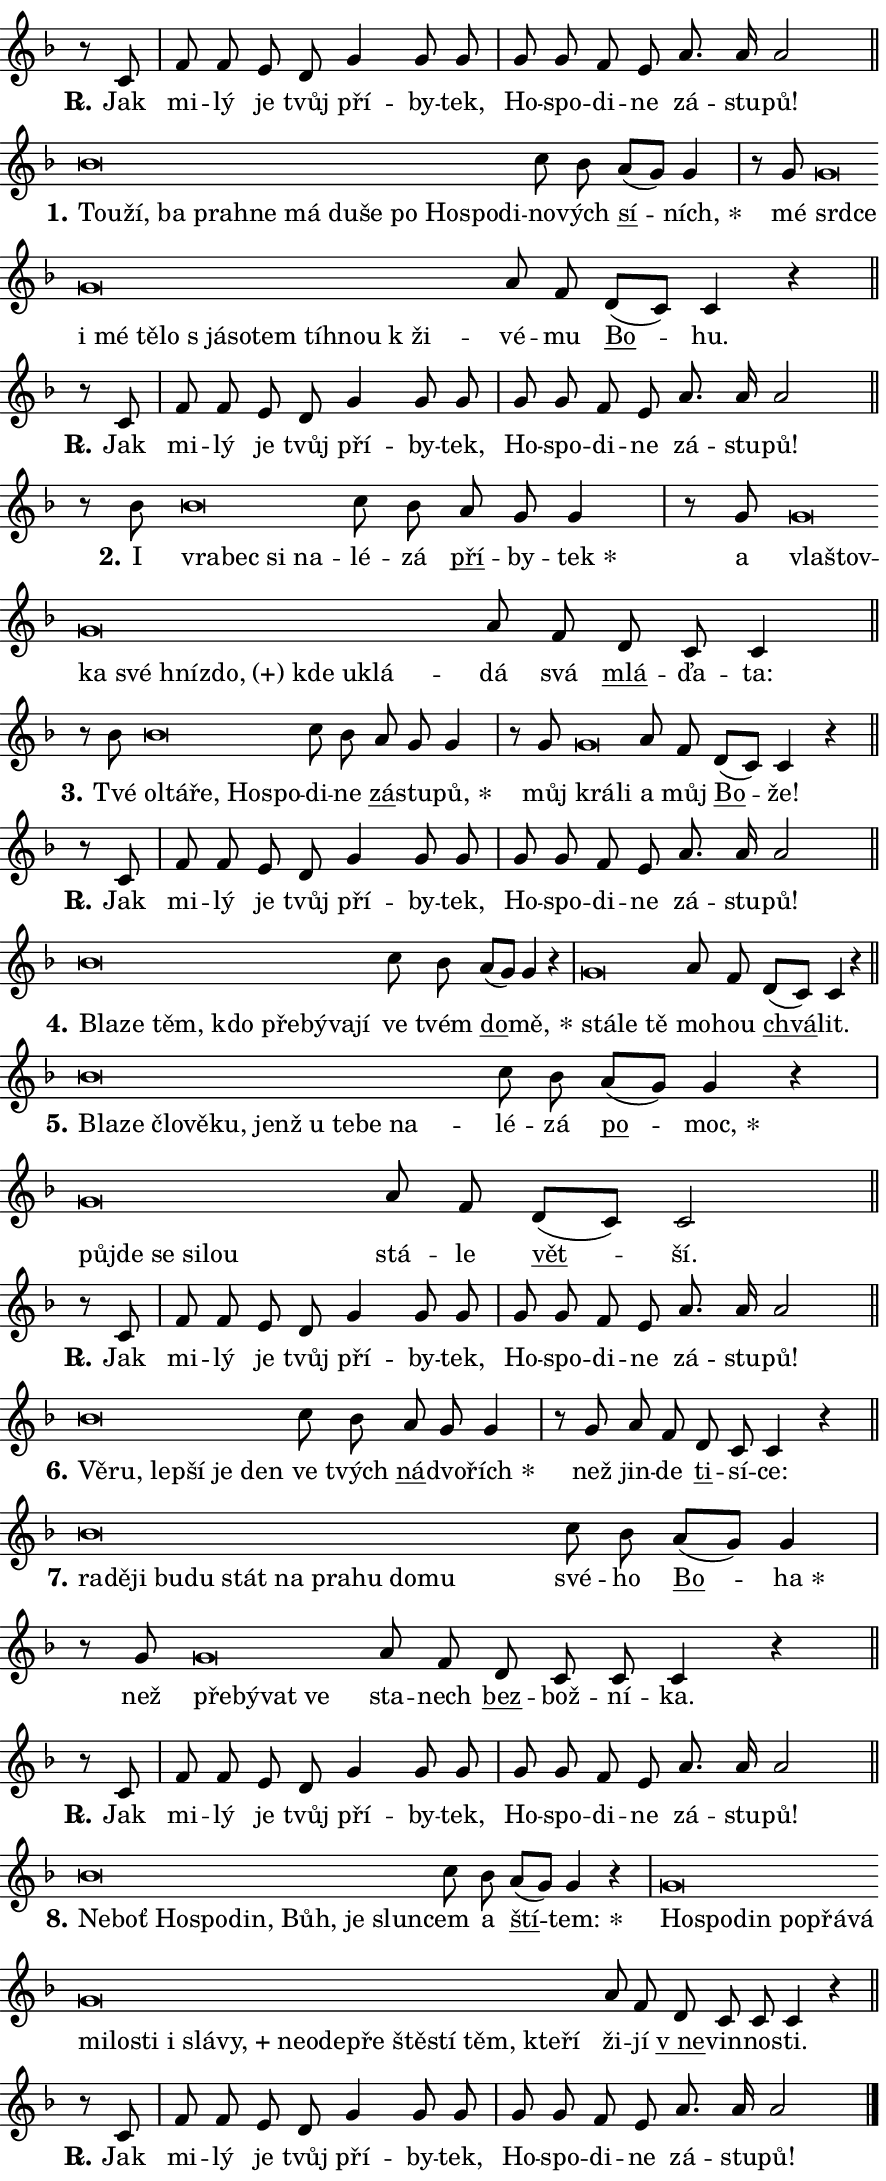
\version "2.24.0"
\header { tagline = "" }
\paper {
  indent = 0\cm
  top-margin = 0\cm
  right-margin = 0.13\cm % to fit lyric hyphens
  bottom-margin = 0\cm
  left-margin = 0\cm
  paper-width = 15\cm
  page-breaking = #ly:one-page-breaking
  system-system-spacing.basic-distance = #11
  score-system-spacing.basic-distance = #11
  ragged-last = ##f
}


%% Author: Thomas Morley
%% https://lists.gnu.org/archive/html/lilypond-user/2020-05/msg00002.html
#(define (line-position grob)
"Returns position of @var[grob} in current system:
   @code{'start}, if at first time-step
   @code{'end}, if at last time-step
   @code{'middle} otherwise
"
  (let* ((col (ly:item-get-column grob))
         (ln (ly:grob-object col 'left-neighbor))
         (rn (ly:grob-object col 'right-neighbor))
         (col-to-check-left (if (ly:grob? ln) ln col))
         (col-to-check-right (if (ly:grob? rn) rn col))
         (break-dir-left
           (and
             (ly:grob-property col-to-check-left 'non-musical #f)
             (ly:item-break-dir col-to-check-left)))
         (break-dir-right
           (and
             (ly:grob-property col-to-check-right 'non-musical #f)
             (ly:item-break-dir col-to-check-right))))
        (cond ((eqv? 1 break-dir-left) 'start)
              ((eqv? -1 break-dir-right) 'end)
              (else 'middle))))

#(define (tranparent-at-line-position vctor)
  (lambda (grob)
  "Relying on @code{line-position} select the relevant enry from @var{vctor}.
Used to determine transparency,"
    (case (line-position grob)
      ((end) (not (vector-ref vctor 0)))
      ((middle) (not (vector-ref vctor 1)))
      ((start) (not (vector-ref vctor 2))))))

noteHeadBreakVisibility =
#(define-music-function (break-visibility)(vector?)
"Makes @code{NoteHead}s transparent relying on @var{break-visibility}"
#{
  \override NoteHead.transparent =
    #(tranparent-at-line-position break-visibility)
#})

#(define delete-ledgers-for-transparent-note-heads
  (lambda (grob)
    "Reads whether a @code{NoteHead} is transparent.
If so this @code{NoteHead} is removed from @code{'note-heads} from
@var{grob}, which is supposed to be @code{LedgerLineSpanner}.
As a result ledgers are not printed for this @code{NoteHead}"
    (let* ((nhds-array (ly:grob-object grob 'note-heads))
           (nhds-list
             (if (ly:grob-array? nhds-array)
                 (ly:grob-array->list nhds-array)
                 '()))
           ;; Relies on the transparent-property being done before
           ;; Staff.LedgerLineSpanner.after-line-breaking is executed.
           ;; This is fragile ...
           (to-keep
             (remove
               (lambda (nhd)
                 (ly:grob-property nhd 'transparent #f))
               nhds-list)))
      ;; TODO find a better method to iterate over grob-arrays, similiar
      ;; to filter/remove etc for lists
      ;; For now rebuilt from scratch
      (set! (ly:grob-object grob 'note-heads)  '())
      (for-each
        (lambda (nhd)
          (ly:pointer-group-interface::add-grob grob 'note-heads nhd))
        to-keep))))

squashNotes = {
  \override NoteHead.X-extent = #'(-0.2 . 0.2)
  \override NoteHead.Y-extent = #'(-0.75 . 0)
  \override NoteHead.stencil =
    #(lambda (grob)
       (let ((pos (ly:grob-property grob 'staff-position)))
         (begin
           (if (< pos -7) (display "ERROR: Lower brevis then expected\n") (display ""))
           (if (<= pos -6) ly:text-interface::print ly:note-head::print))))
}
unSquashNotes = {
  \revert NoteHead.X-extent
  \revert NoteHead.Y-extent
  \revert NoteHead.stencil
}

hideNotes = \noteHeadBreakVisibility #begin-of-line-visible
unHideNotes = \noteHeadBreakVisibility #all-visible

% work-around for resetting accidentals
% https://lilypond.org/doc/v2.23/Documentation/notation/displaying-rhythms#unmetered-music
cadenzaMeasure = {
  \cadenzaOff
  \partial 1024 s1024
  \cadenzaOn
}

#(define-markup-command (accent layout props text) (markup?)
  "Underline accented syllable"
  (interpret-markup layout props
    #{\markup \override #'(offset . 4.3) \underline { #text }#}))

responsum = \markup \concat {
  "R" \hspace #-1.05 \path #0.1 #'((moveto 0 0.07) (lineto 0.9 0.8)) \hspace #0.05 "."
}

spaceSize = #0.6828661417322834 % exact space size for TeX Gyre Schola

\layout {
  \context {
    \Staff
    \remove "Time_signature_engraver"
    \override LedgerLineSpanner.after-line-breaking = #delete-ledgers-for-transparent-note-heads
  }
  \context {
    \Lyrics {
      \override LyricSpace.minimum-distance = \spaceSize
      \override LyricText.font-name = #"TeX Gyre Schola"
      \override LyricText.font-size = 1
      \override StanzaNumber.font-name = #"TeX Gyre Schola Bold"
      \override StanzaNumber.font-size = 1
    }
  }
  \context {
    \Score 
    \override NoteHead.text =
      #(lambda (grob) 
        (let ((pos (ly:grob-property grob 'staff-position)))
          #{\markup {
            \combine
              \halign #-0.55 \raise #(if (= pos -6) 0 0.5) \override #'(thickness . 2) \draw-line #'(3.2 . 0)
              \musicglyph "noteheads.sM1"
          }#}))
  }
}

% magnetic-lyrics.ily
%
%   written by
%     Jean Abou Samra <jean@abou-samra.fr>
%     Werner Lemberg <wl@gnu.org>
%
%   adapted by
%     Jiri Hon <jiri.hon@gmail.com>
%
% Version 2022-Apr-15

% https://www.mail-archive.com/lilypond-user@gnu.org/msg149350.html

#(define (Left_hyphen_pointer_engraver context)
   "Collect syllable-hyphen-syllable occurrences in lyrics and store
them in properties.  This engraver only looks to the left.  For
example, if the lyrics input is @code{foo -- bar}, it does the
following.

@itemize @bullet
@item
Set the @code{text} property of the @code{LyricHyphen} grob between
@q{foo} and @q{bar} to @code{foo}.

@item
Set the @code{left-hyphen} property of the @code{LyricText} grob with
text @q{foo} to the @code{LyricHyphen} grob between @q{foo} and
@q{bar}.
@end itemize

Use this auxiliary engraver in combination with the
@code{lyric-@/text::@/apply-@/magnetic-@/offset!} hook."
   (let ((hyphen #f)
         (text #f))
     (make-engraver
      (acknowledgers
       ((lyric-syllable-interface engraver grob source-engraver)
        (set! text grob)))
      (end-acknowledgers
       ((lyric-hyphen-interface engraver grob source-engraver)
        ;(when (not (grob::has-interface grob 'lyric-space-interface))
          (set! hyphen grob)));)
      ((stop-translation-timestep engraver)
       (when (and text hyphen)
         (ly:grob-set-object! text 'left-hyphen hyphen))
       (set! text #f)
       (set! hyphen #f)))))

#(define (lyric-text::apply-magnetic-offset! grob)
   "If the space between two syllables is less than the value in
property @code{LyricText@/.details@/.squash-threshold}, move the right
syllable to the left so that it gets concatenated with the left
syllable.

Use this function as a hook for
@code{LyricText@/.after-@/line-@/breaking} if the
@code{Left_@/hyphen_@/pointer_@/engraver} is active."
   (let ((hyphen (ly:grob-object grob 'left-hyphen #f)))
     (when hyphen
       (let ((left-text (ly:spanner-bound hyphen LEFT)))
         (when (grob::has-interface left-text 'lyric-syllable-interface)
           (let* ((common (ly:grob-common-refpoint grob left-text X))
                  (this-x-ext (ly:grob-extent grob common X))
                  (left-x-ext
                   (begin
                     ;; Trigger magnetism for left-text.
                     (ly:grob-property left-text 'after-line-breaking)
                     (ly:grob-extent left-text common X)))
                  ;; `delta` is the gap width between two syllables.
                  (delta (- (interval-start this-x-ext)
                            (interval-end left-x-ext)))
                  (details (ly:grob-property grob 'details))
                  (threshold (assoc-get 'squash-threshold details 0.2)))
             (when (< delta threshold)
               (let* (;; We have to manipulate the input text so that
                      ;; ligatures crossing syllable boundaries are not
                      ;; disabled.  For languages based on the Latin
                      ;; script this is essentially a beautification.
                      ;; However, for non-Western scripts it can be a
                      ;; necessity.
                      (lt (ly:grob-property left-text 'text))
                      (rt (ly:grob-property grob 'text))
                      (is-space (grob::has-interface hyphen 'lyric-space-interface))
                      (space (if is-space " " ""))
                      (extra-delta (if is-space spaceSize 0))
                      ;; Append new syllable.
                      (ltrt-space (if (and (string? lt) (string? rt))
                                (string-append lt space rt)
                                (make-concat-markup (list lt space rt))))
                      ;; Right-align `ltrt` to the right side.
                      (ltrt-space-markup (grob-interpret-markup
                               grob
                               (make-translate-markup
                                (cons (interval-length this-x-ext) 0)
                                (make-right-align-markup ltrt-space)))))
                 (begin
                   ;; Don't print `left-text`.
                   (ly:grob-set-property! left-text 'stencil #f)
                   ;; Set text and stencil (which holds all collected
                   ;; syllables so far) and shift it to the left.
                   (ly:grob-set-property! grob 'text ltrt-space)
                   (ly:grob-set-property! grob 'stencil ltrt-space-markup)
                   (ly:grob-translate-axis! grob (- (- delta extra-delta)) X))))))))))


#(define (lyric-hyphen::displace-bounds-first grob)
   ;; Make very sure this callback isn't triggered too early.
   (let ((left (ly:spanner-bound grob LEFT))
         (right (ly:spanner-bound grob RIGHT)))
     (ly:grob-property left 'after-line-breaking)
     (ly:grob-property right 'after-line-breaking)
     (ly:lyric-hyphen::print grob)))

squashThreshold = #0.4

\layout {
  \context {
    \Lyrics
    \consists #Left_hyphen_pointer_engraver
    \override LyricText.after-line-breaking =
      #lyric-text::apply-magnetic-offset!
    \override LyricHyphen.stencil = #lyric-hyphen::displace-bounds-first
    \override LyricText.details.squash-threshold = \squashThreshold
    \override LyricHyphen.minimum-distance = 0
    \override LyricHyphen.minimum-length = \squashThreshold
  }
}

squashText = \override LyricText.details.squash-threshold = 9999
unSquashText = \override LyricText.details.squash-threshold = \squashThreshold

leftText = \override LyricText.self-alignment-X = #LEFT
unLeftText = \revert LyricText.self-alignment-X

starOffset = #(lambda (grob) 
                (let ((x_offset (ly:self-alignment-interface::aligned-on-x-parent grob)))
                  (if (= x_offset 0) 0 (+ x_offset 1.2))))

star = #(define-music-function (syllable)(string?)
"Append star separator at the end of a syllable"
#{
  \once \override LyricText.X-offset = #starOffset
  \lyricmode { \markup {
    #syllable
    \override #'((font-name . "TeX Gyre Schola Bold")) \hspace #0.2 \lower #0.65 \larger "*"
  } }
#})

starAccent = #(define-music-function (syllable)(string?)
"Append star separator at the end of a syllable and make accent"
#{
  \once \override LyricText.X-offset = #starOffset
  \lyricmode { \markup {
    \accent #syllable
    \override #'((font-name . "TeX Gyre Schola Bold")) \hspace #0.2 \lower #0.65 \larger "*"
  } }
#})

breath = #(define-music-function (syllable)(string?)
"Append breathing indicator at the end of a syllable"
#{
  \lyricmode { \markup { #syllable "+" } }
#})

optionalBreath = #(define-music-function (syllable)(string?)
"Append optional breathing indicator at the end of a syllable"
#{
  \lyricmode { \markup { #syllable "(+)" } }
#})


\score {
    <<
        \new Voice = "melody" { \cadenzaOn \key f \major \relative { r8 c' \cadenzaMeasure \bar "|" f f e d \bar "" g4 g8 g \cadenzaMeasure \bar "|" g g f e \bar "" a8. a16 a2 \cadenzaMeasure \bar "||" \break } }
        \new Lyrics \lyricsto "melody" { \lyricmode { \set stanza = \responsum
Jak mi -- lý je tvůj pří -- by -- tek, Ho -- spo -- di -- ne zá -- stu -- pů! } }
    >>
    \layout {}
}

\score {
    <<
        \new Voice = "melody" { \cadenzaOn \key f \major \relative { \squashNotes bes'\breve*1/16 \hideNotes \breve*1/16 \bar "" \breve*1/16 \bar "" \breve*1/16 \bar "" \breve*1/16 \bar "" \breve*1/16 \bar "" \breve*1/16 \bar "" \breve*1/16 \bar "" \breve*1/16 \bar "" \breve*1/16 \bar "" \breve*1/16 \breve*1/16 \bar "" \unHideNotes \unSquashNotes c8 bes \bar "" a[( g)] g4 \cadenzaMeasure \bar "|" r8 g8 \squashNotes g\breve*1/16 \hideNotes \breve*1/16 \bar "" \breve*1/16 \bar "" \breve*1/16 \bar "" \breve*1/16 \bar "" \breve*1/16 \bar "" \breve*1/16 \bar "" \breve*1/16 \bar "" \breve*1/16 \bar "" \breve*1/16 \bar "" \breve*1/16 \breve*1/16 \bar "" \unHideNotes \unSquashNotes a8 f \bar "" d[( c)] c4 r \cadenzaMeasure \bar "||" \break } }
        \new Lyrics \lyricsto "melody" { \lyricmode { \set stanza = "1."
\leftText Tou -- \squashText ží, ba pra -- hne má du -- še po Ho -- spo -- di -- \unLeftText \unSquashText no -- vých \markup \accent sí -- \star ních, mé \leftText srd -- \squashText ce i mé tě -- lo "s já" -- so -- tem tíh -- nou "k ži" -- \unLeftText \unSquashText vé -- mu \markup \accent Bo -- hu. } }
    >>
    \layout {}
}

\score {
    <<
        \new Voice = "melody" { \cadenzaOn \key f \major \relative { r8 c' \cadenzaMeasure \bar "|" f f e d \bar "" g4 g8 g \cadenzaMeasure \bar "|" g g f e \bar "" a8. a16 a2 \cadenzaMeasure \bar "||" \break } }
        \new Lyrics \lyricsto "melody" { \lyricmode { \set stanza = \responsum
Jak mi -- lý je tvůj pří -- by -- tek, Ho -- spo -- di -- ne zá -- stu -- pů! } }
    >>
    \layout {}
}

\score {
    <<
        \new Voice = "melody" { \cadenzaOn \key f \major \relative { r8 bes'8 \squashNotes bes\breve*1/16 \hideNotes \breve*1/16 \bar "" \breve*1/16 \breve*1/16 \bar "" \unHideNotes \unSquashNotes c8 bes \bar "" a g g4 \cadenzaMeasure \bar "|" r8 g8 \squashNotes g\breve*1/16 \hideNotes \breve*1/16 \bar "" \breve*1/16 \bar "" \breve*1/16 \bar "" \breve*1/16 \bar "" \breve*1/16 \bar "" \breve*1/16 \bar "" \breve*1/16 \breve*1/16 \bar "" \unHideNotes \unSquashNotes a8 f \bar "" d c c4 \cadenzaMeasure \bar "||" \break } }
        \new Lyrics \lyricsto "melody" { \lyricmode { \set stanza = "2."
I \leftText vra -- \squashText bec si na -- \unLeftText \unSquashText lé -- zá \markup \accent pří -- by -- \star tek a \leftText vla -- \squashText štov -- ka své hníz -- \optionalBreath do, kde u -- klá -- \unLeftText \unSquashText dá svá \markup \accent mlá -- ďa -- ta: } }
    >>
    \layout {}
}

\score {
    <<
        \new Voice = "melody" { \cadenzaOn \key f \major \relative { r8 bes'8 \squashNotes bes\breve*1/16 \hideNotes \breve*1/16 \bar "" \breve*1/16 \bar "" \breve*1/16 \breve*1/16 \bar "" \unHideNotes \unSquashNotes c8 bes \bar "" a g g4 \cadenzaMeasure \bar "|" r8 g8 \squashNotes g\breve*1/16 \hideNotes \breve*1/16 \bar "" \unHideNotes \unSquashNotes a8 f \bar "" d[( c)] c4 r \cadenzaMeasure \bar "||" \break } }
        \new Lyrics \lyricsto "melody" { \lyricmode { \set stanza = "3."
Tvé \leftText ol -- \squashText tá -- ře, Ho -- spo -- \unLeftText \unSquashText di -- ne \markup \accent zá -- stu -- \star pů, můj \leftText krá -- \squashText li \unLeftText \unSquashText a můj \markup \accent Bo -- že! } }
    >>
    \layout {}
}

\score {
    <<
        \new Voice = "melody" { \cadenzaOn \key f \major \relative { r8 c' \cadenzaMeasure \bar "|" f f e d \bar "" g4 g8 g \cadenzaMeasure \bar "|" g g f e \bar "" a8. a16 a2 \cadenzaMeasure \bar "||" \break } }
        \new Lyrics \lyricsto "melody" { \lyricmode { \set stanza = \responsum
Jak mi -- lý je tvůj pří -- by -- tek, Ho -- spo -- di -- ne zá -- stu -- pů! } }
    >>
    \layout {}
}

\score {
    <<
        \new Voice = "melody" { \cadenzaOn \key f \major \relative { \squashNotes bes'\breve*1/16 \hideNotes \breve*1/16 \bar "" \breve*1/16 \bar "" \breve*1/16 \bar "" \breve*1/16 \bar "" \breve*1/16 \bar "" \breve*1/16 \breve*1/16 \bar "" \unHideNotes \unSquashNotes c8 bes \bar "" a[( g)] g4 r \cadenzaMeasure \bar "|" \squashNotes g\breve*1/16 \hideNotes \breve*1/16 \breve*1/16 \bar "" \unHideNotes \unSquashNotes a8 f \bar "" d[( c)] c4 r \cadenzaMeasure \bar "||" \break } }
        \new Lyrics \lyricsto "melody" { \lyricmode { \set stanza = "4."
\leftText Bla -- \squashText ze těm, kdo pře -- bý -- va -- jí \unLeftText \unSquashText ve tvém \markup \accent do -- \star mě, \leftText stá -- \squashText le tě \unLeftText \unSquashText mo -- hou \markup \accent chvá -- lit. } }
    >>
    \layout {}
}

\score {
    <<
        \new Voice = "melody" { \cadenzaOn \key f \major \relative { \squashNotes bes'\breve*1/16 \hideNotes \breve*1/16 \bar "" \breve*1/16 \bar "" \breve*1/16 \bar "" \breve*1/16 \bar "" \breve*1/16 \bar "" \breve*1/16 \bar "" \breve*1/16 \bar "" \breve*1/16 \breve*1/16 \bar "" \unHideNotes \unSquashNotes c8 bes \bar "" a[( g)] g4 r \cadenzaMeasure \bar "|" \squashNotes g\breve*1/16 \hideNotes \breve*1/16 \bar "" \breve*1/16 \bar "" \breve*1/16 \breve*1/16 \bar "" \unHideNotes \unSquashNotes a8 f \bar "" d[( c)] c2 \cadenzaMeasure \bar "||" \break } }
        \new Lyrics \lyricsto "melody" { \lyricmode { \set stanza = "5."
\leftText Bla -- \squashText ze člo -- vě -- ku, jenž u te -- be na -- \unLeftText \unSquashText lé -- zá \markup \accent po -- \star moc, \leftText půj -- \squashText de se si -- lou \unLeftText \unSquashText stá -- le \markup \accent vět -- ší. } }
    >>
    \layout {}
}

\score {
    <<
        \new Voice = "melody" { \cadenzaOn \key f \major \relative { r8 c' \cadenzaMeasure \bar "|" f f e d \bar "" g4 g8 g \cadenzaMeasure \bar "|" g g f e \bar "" a8. a16 a2 \cadenzaMeasure \bar "||" \break } }
        \new Lyrics \lyricsto "melody" { \lyricmode { \set stanza = \responsum
Jak mi -- lý je tvůj pří -- by -- tek, Ho -- spo -- di -- ne zá -- stu -- pů! } }
    >>
    \layout {}
}

\score {
    <<
        \new Voice = "melody" { \cadenzaOn \key f \major \relative { \squashNotes bes'\breve*1/16 \hideNotes \breve*1/16 \bar "" \breve*1/16 \bar "" \breve*1/16 \bar "" \breve*1/16 \breve*1/16 \bar "" \unHideNotes \unSquashNotes c8 bes \bar "" a g g4 \cadenzaMeasure \bar "|" r8 g8 a8 f \bar "" d c c4 r \cadenzaMeasure \bar "||" \break } }
        \new Lyrics \lyricsto "melody" { \lyricmode { \set stanza = "6."
\leftText Vě -- \squashText ru, lep -- ší je den \unLeftText \unSquashText ve tvých \markup \accent ná -- dvo -- \star řích než jin -- de \markup \accent ti -- sí -- ce: } }
    >>
    \layout {}
}

\score {
    <<
        \new Voice = "melody" { \cadenzaOn \key f \major \relative { \squashNotes bes'\breve*1/16 \hideNotes \breve*1/16 \bar "" \breve*1/16 \bar "" \breve*1/16 \bar "" \breve*1/16 \bar "" \breve*1/16 \bar "" \breve*1/16 \bar "" \breve*1/16 \bar "" \breve*1/16 \bar "" \breve*1/16 \breve*1/16 \bar "" \unHideNotes \unSquashNotes c8 bes \bar "" a[( g)] g4 \cadenzaMeasure \bar "|" r8 g8 \squashNotes g\breve*1/16 \hideNotes \breve*1/16 \bar "" \breve*1/16 \breve*1/16 \bar "" \unHideNotes \unSquashNotes a8 f \bar "" d c c c4 r \cadenzaMeasure \bar "||" \break } }
        \new Lyrics \lyricsto "melody" { \lyricmode { \set stanza = "7."
\leftText ra -- \squashText dě -- ji bu -- du stát na pra -- hu do -- mu \unLeftText \unSquashText své -- ho \markup \accent Bo -- \star ha než \leftText pře -- \squashText bý -- vat ve \unLeftText \unSquashText sta -- nech \markup \accent bez -- bož -- ní -- ka. } }
    >>
    \layout {}
}

\score {
    <<
        \new Voice = "melody" { \cadenzaOn \key f \major \relative { r8 c' \cadenzaMeasure \bar "|" f f e d \bar "" g4 g8 g \cadenzaMeasure \bar "|" g g f e \bar "" a8. a16 a2 \cadenzaMeasure \bar "||" \break } }
        \new Lyrics \lyricsto "melody" { \lyricmode { \set stanza = \responsum
Jak mi -- lý je tvůj pří -- by -- tek, Ho -- spo -- di -- ne zá -- stu -- pů! } }
    >>
    \layout {}
}

\score {
    <<
        \new Voice = "melody" { \cadenzaOn \key f \major \relative { \squashNotes bes'\breve*1/16 \hideNotes \breve*1/16 \bar "" \breve*1/16 \bar "" \breve*1/16 \bar "" \breve*1/16 \bar "" \breve*1/16 \bar "" \breve*1/16 \breve*1/16 \bar "" \unHideNotes \unSquashNotes c8 bes \bar "" a[( g)] g4 r \cadenzaMeasure \bar "|" \squashNotes g\breve*1/16 \hideNotes \breve*1/16 \bar "" \breve*1/16 \bar "" \breve*1/16 \bar "" \breve*1/16 \bar "" \breve*1/16 \bar "" \breve*1/16 \bar "" \breve*1/16 \bar "" \breve*1/16 \bar "" \breve*1/16 \bar "" \breve*1/16 \bar "" \breve*1/16 \bar "" \breve*1/16 \bar "" \breve*1/16 \bar "" \breve*1/16 \bar "" \breve*1/16 \bar "" \breve*1/16 \bar "" \breve*1/16 \bar "" \breve*1/16 \bar "" \breve*1/16 \breve*1/16 \bar "" \unHideNotes \unSquashNotes a8 f \bar "" d c c c4 r \cadenzaMeasure \bar "||" \break } }
        \new Lyrics \lyricsto "melody" { \lyricmode { \set stanza = "8."
\leftText Ne -- \squashText boť Ho -- spo -- din, Bůh, je slun -- \unLeftText \unSquashText cem a \markup \accent ští -- \star tem: \leftText Ho -- \squashText spo -- din po -- přá -- vá mi -- lo -- sti i slá -- \breath "vy," ne -- o -- de -- pře ště -- stí těm, kte -- ří \unLeftText \unSquashText ži -- jí \markup \accent "v ne" -- vin -- no -- sti. } }
    >>
    \layout {}
}

\score {
    <<
        \new Voice = "melody" { \cadenzaOn \key f \major \relative { r8 c' \cadenzaMeasure \bar "|" f f e d \bar "" g4 g8 g \cadenzaMeasure \bar "|" g g f e \bar "" a8. a16 a2 \cadenzaMeasure \bar "||" \break } \bar "|." }
        \new Lyrics \lyricsto "melody" { \lyricmode { \set stanza = \responsum
Jak mi -- lý je tvůj pří -- by -- tek, Ho -- spo -- di -- ne zá -- stu -- pů! } }
    >>
    \layout {}
}
